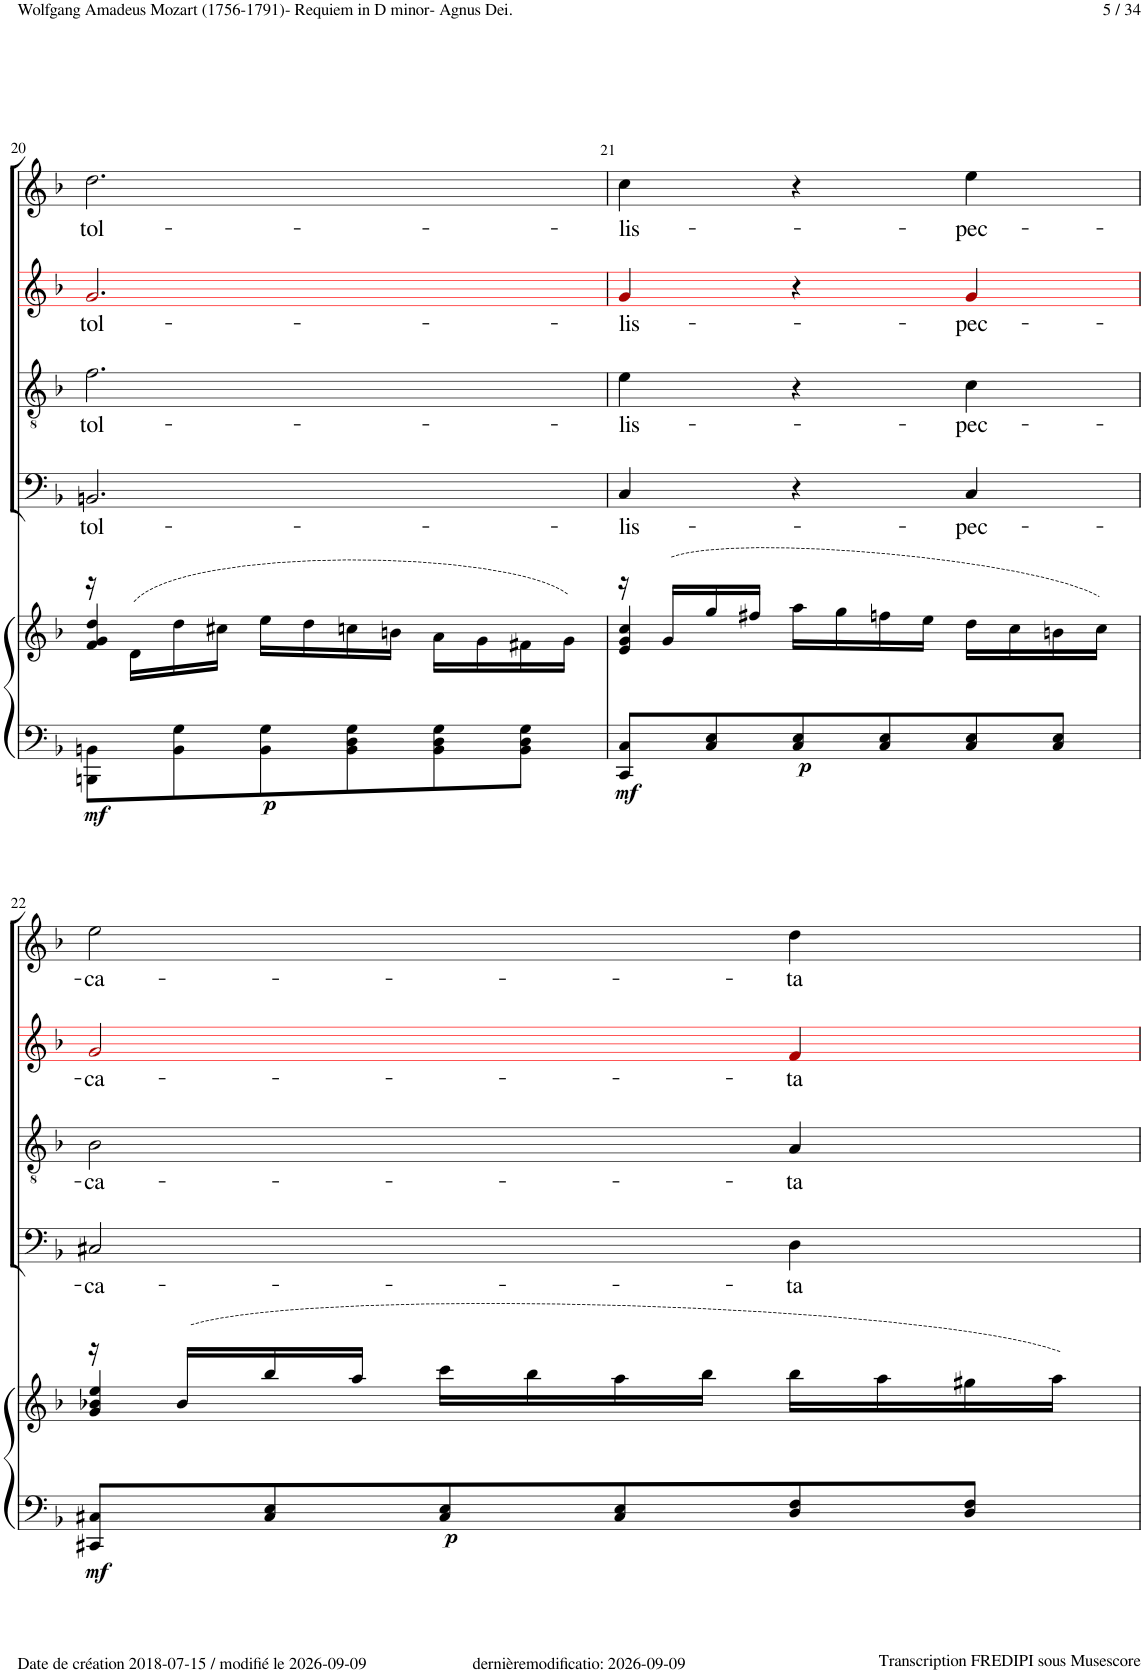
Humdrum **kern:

**kern	**kern	**dynam	**kern	**text	**kern	**text	**kern	**text	**kern	**text
*part5	*part5	*part5	*part4	*part4	*part3	*part3	*part2	*part2	*part1	*part1
*staff6	*staff5	*staff5/6	*staff4	*staff4	*staff3	*staff3	*staff2	*staff2	*staff1	*staff1
*I"Piano	*	*	*I"Bass	*	*I"Tenor	*	*I"Alto	*	*I"Soprano	*
*I'Pno	*	*	*	*	*	*	*	*	*	*
!!LO:PB:g=z
*clefF4	*clefG2	*	*clefF4	*	*clefGv2	*	*clefG2	*	*clefG2	*
*	*	*	*	*	*	*	*ITrd1c2	*	*	*
*k[b-]	*k[b-]	*	*k[b-]	*	*k[b-]	*	*k[b-]	*	*k[b-]	*
*M3/4	*M3/4	*	*M3/4	*	*M3/4	*	*M3/4	*	*M3/4	*
=20	=20	=20	=20	=20	=20	=20	=20	=20	=20	=20
*	*^	*	*	*	*	*	*	*	*	*
!	!	!	!LO:DY:b=2	!	!LO:LY:b	!	!LO:LY:b	!	!LO:LY:b	!	!LO:LY:b
8BBBn\ 8BBn\L	16r	4f/ 4g/ 4dd/	mf	2.BBn!/	tol-	2.f!\	tol-	2.g!i/	tol-	2.dd!\	tol-
.	(16d\LL	.	.	.	.	.	.	.	.	.	.
8BB\ 8G\	16dd\	.	.	.	.	.	.	.	.	.	.
.	16cc#X\JJ	.	.	.	.	.	.	.	.	.	.
!	!	!	!LO:DY:b=2	!	!	!	!	!	!	!	!
8BB\ 8G\	16ee\LL	2ryy	p	.	.	.	.	.	.	.	.
.	16dd\	.	.	.	.	.	.	.	.	.	.
8BB\ 8D\ 8G\	16ccn\	.	.	.	.	.	.	.	.	.	.
.	16bn\JJ	.	.	.	.	.	.	.	.	.	.
8BB\ 8D\ 8G\	16a\LL	.	.	.	.	.	.	.	.	.	.
.	16g\	.	.	.	.	.	.	.	.	.	.
8BB\ 8D\ 8G\J	16f#X\	.	.	.	.	.	.	.	.	.	.
.	16g\JJ)	.	.	.	.	.	.	.	.	.	.
=21	=21	=21	=21	=21	=21	=21	=21	=21	=21	=21	=21
!	!	!	!LO:DY:b=2	!	!LO:LY:b	!	!LO:LY:b	!	!LO:LY:b	!	!LO:LY:b
8CC/ 8C/L	16r	4e/ 4g/ 4cc/	mf	4C!/	-lis-	4e!\	-lis-	4g!i/	-lis-	4cc!\	-lis-
.	(16g/LL	.	.	.	.	.	.	.	.	.	.
8C/ 8E/	16gg/	.	.	.	.	.	.	.	.	.	.
.	16ff#X/JJ	.	.	.	.	.	.	.	.	.	.
!	!	!	!LO:DY:b=2	!	!	!	!	!	!	!	!
8C/ 8E/	16aa\LL	2ryy	p	4r	.	4r	.	4r	.	4r	.
.	16gg\	.	.	.	.	.	.	.	.	.	.
8C/ 8E/	16ffn\	.	.	.	.	.	.	.	.	.	.
.	16ee\JJ	.	.	.	.	.	.	.	.	.	.
!	!	!	!	!	!LO:LY:b	!	!LO:LY:b	!	!LO:LY:b	!	!LO:LY:b
8C/ 8E/	16dd\LL	.	.	4C!/	-pec-	4c!\	-pec-	4g!i/	-pec-	4ee!\	-pec-
.	16cc\	.	.	.	.	.	.	.	.	.	.
8C/ 8E/J	16bn\	.	.	.	.	.	.	.	.	.	.
.	16cc\JJ)	.	.	.	.	.	.	.	.	.	.
!!LO:LB:g=z
=22	=22	=22	=22	=22	=22	=22	=22	=22	=22	=22	=22
!	!	!	!LO:DY:b=2	!	!LO:LY:b	!	!LO:LY:b	!	!LO:LY:b	!	!LO:LY:b
8CC#X/ 8C#X/L	16r	4g/ 4b-X/ 4ee/	mf	2C#X!/	-ca-	2B-!\	-ca-	2g!i/	-ca-	2ee!\	-ca-
.	(16b-/LL	.	.	.	.	.	.	.	.	.	.
8C#/ 8E/	16bb-/	.	.	.	.	.	.	.	.	.	.
.	16aa/JJ	.	.	.	.	.	.	.	.	.	.
!	!	!	!LO:DY:b=2	!	!	!	!	!	!	!	!
8C#/ 8E/	16ccc\LL	2ryy	p	.	.	.	.	.	.	.	.
.	16bb-\	.	.	.	.	.	.	.	.	.	.
8C#/ 8E/	16aa\	.	.	.	.	.	.	.	.	.	.
.	16bb-\JJ	.	.	.	.	.	.	.	.	.	.
!	!	!	!	!	!LO:LY:b	!	!LO:LY:b	!	!LO:LY:b	!	!LO:LY:b
8D/ 8F/	16bb-\LL	.	.	4D!\	-ta	4A!/	-ta	4f!i/	-ta	4dd!\	-ta
.	16aa\	.	.	.	.	.	.	.	.	.	.
8D/ 8F/J	16gg#X\	.	.	.	.	.	.	.	.	.	.
.	16aa\JJ)	.	.	.	.	.	.	.	.	.	.
*	*v	*v	*	*	*	*	*	*	*	*	*
=	=	=	=	=	=	=	=	=	=	=
*-	*-	*-	*-	*-	*-	*-	*-	*-	*-	*-
